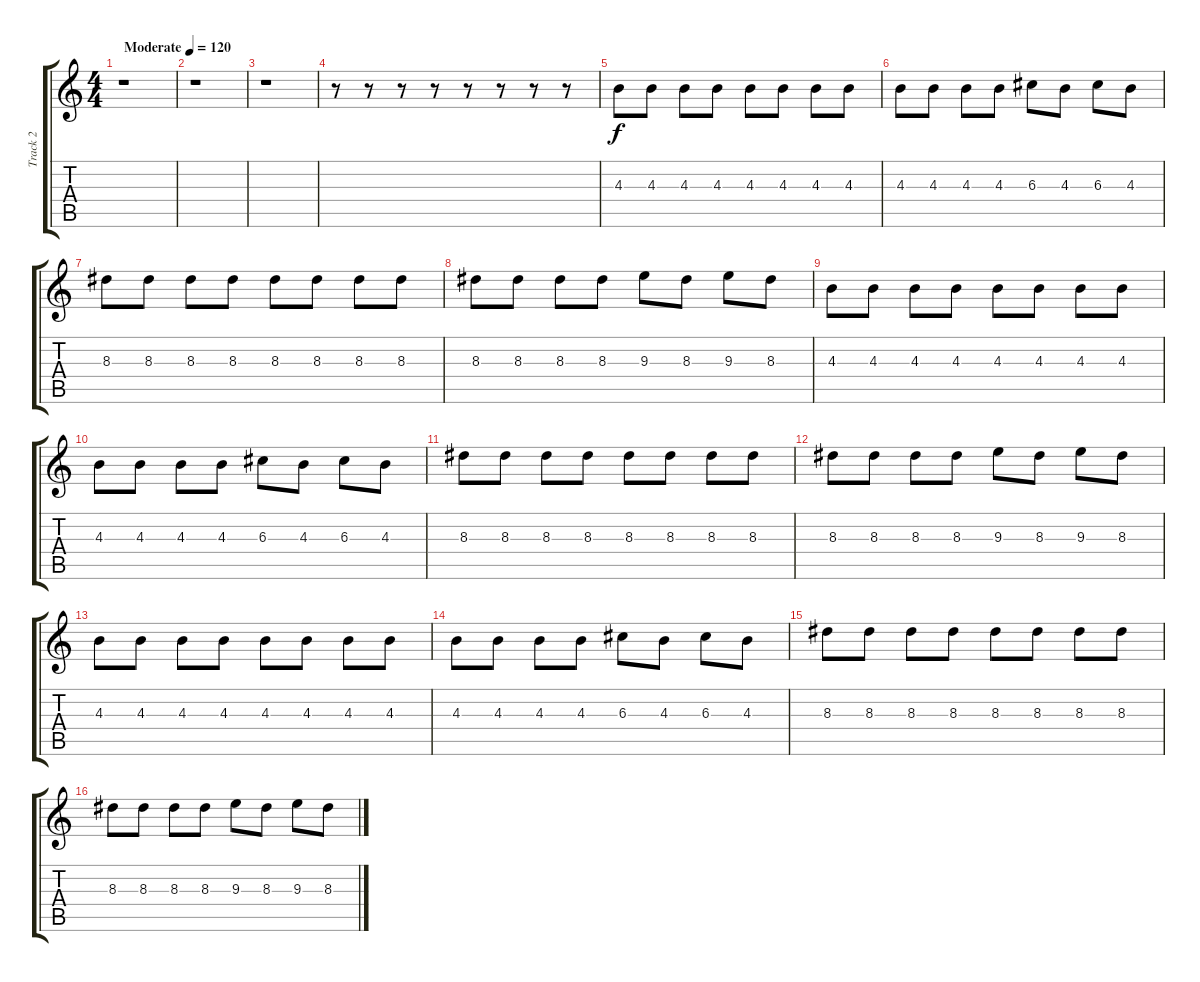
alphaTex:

\track ("Track 2" "Track 2") {instrument distortionguitar}
\staff {score tabs}
\tuning (E4 B3 G3 D3 A2 D2) {hide}
\ts (4 4)
\tempo (120 "Moderate")
\clef g2
\ks c
r.1{dy f instrument distortionguitar} |
r.1 |
r.1 |
r.8 r.8 r.8 r.8 r.8 r.8 r.8 r.8 |
4.3.8 4.3.8 4.3.8 4.3.8 4.3.8 4.3.8 4.3.8 4.3.8 |
4.3.8 4.3.8 4.3.8 4.3.8 6.3.8 4.3.8 6.3.8 4.3.8 |
8.3.8 8.3.8 8.3.8 8.3.8 8.3.8 8.3.8 8.3.8 8.3.8 |
8.3.8 8.3.8 8.3.8 8.3.8 9.3.8 8.3.8 9.3.8 8.3.8 |
4.3.8 4.3.8 4.3.8 4.3.8 4.3.8 4.3.8 4.3.8 4.3.8 |
4.3.8 4.3.8 4.3.8 4.3.8 6.3.8 4.3.8 6.3.8 4.3.8 |
8.3.8 8.3.8 8.3.8 8.3.8 8.3.8 8.3.8 8.3.8 8.3.8 |
8.3.8 8.3.8 8.3.8 8.3.8 9.3.8 8.3.8 9.3.8 8.3.8 |
4.3.8 4.3.8 4.3.8 4.3.8 4.3.8 4.3.8 4.3.8 4.3.8 |
4.3.8 4.3.8 4.3.8 4.3.8 6.3.8 4.3.8 6.3.8 4.3.8 |
8.3.8 8.3.8 8.3.8 8.3.8 8.3.8 8.3.8 8.3.8 8.3.8 |
8.3.8 8.3.8 8.3.8 8.3.8 9.3.8 8.3.8 9.3.8 8.3.8
